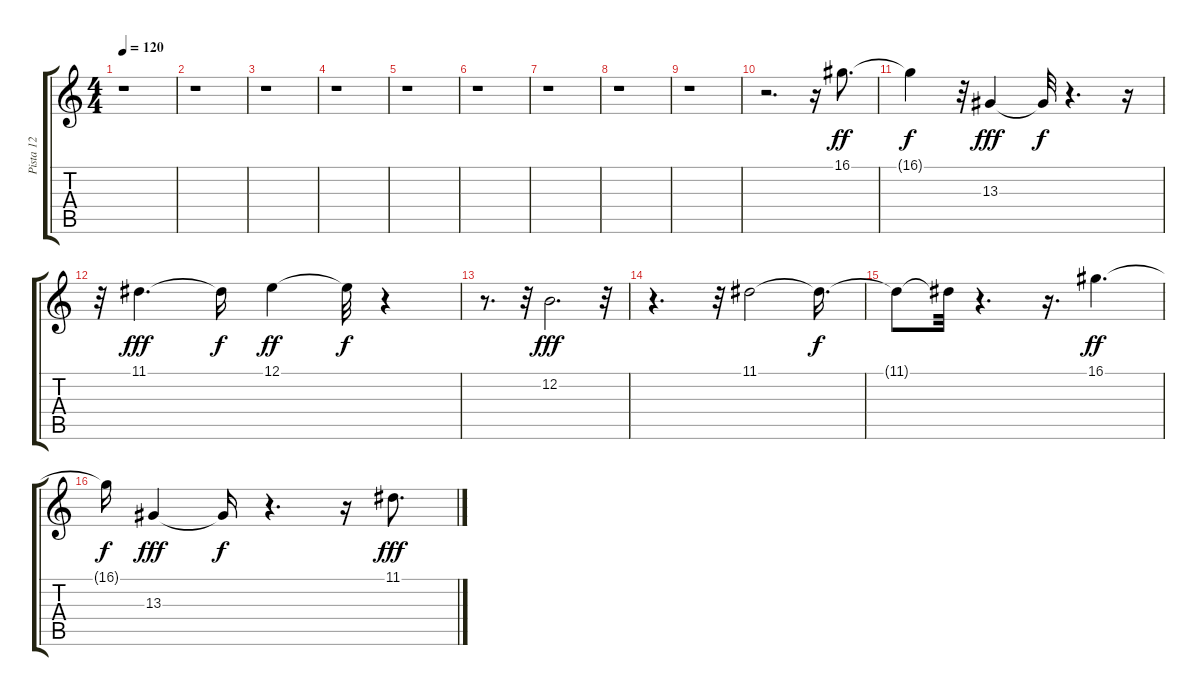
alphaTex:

\track ("Pista 12" "Pista 12") {instrument celesta}
\staff {score tabs}
\tuning (E4 B3 G3 D3 A2 E2) {hide}
\ts (4 4)
\tempo 120
\clef g2
\ks c
r.1{dy f} |
r.1 |
r.1 |
r.1 |
r.1 |
r.1 |
r.1 |
r.1 |
r.1 |
r.2{d} r.16 16.1.8{d dy ff} |
16.1{t}.4{dy f} r.32 13.3.4{dy fff} 13.3{t}.32{dy f} r.4{d} r.16 |
r.32 11.1.4{d dy fff} 11.1{t}.16{dy f} 12.1.4{dy ff} 12.1{t}.32{dy f} r.4 |
r.8{d} r.32 12.2.2{d dy fff} r.32 |
r.4{d} r.32 11.1.2 11.1{t}.16{d dy f} |
11.1{t}.8 11.1{t}.32 r.4{d} r.16{d} 16.1.4{d dy ff} |
16.1{t}.16{dy f} 13.3.4{dy fff} 13.3{t}.16{dy f} r.4{d} r.16 11.1.8{d dy fff}
